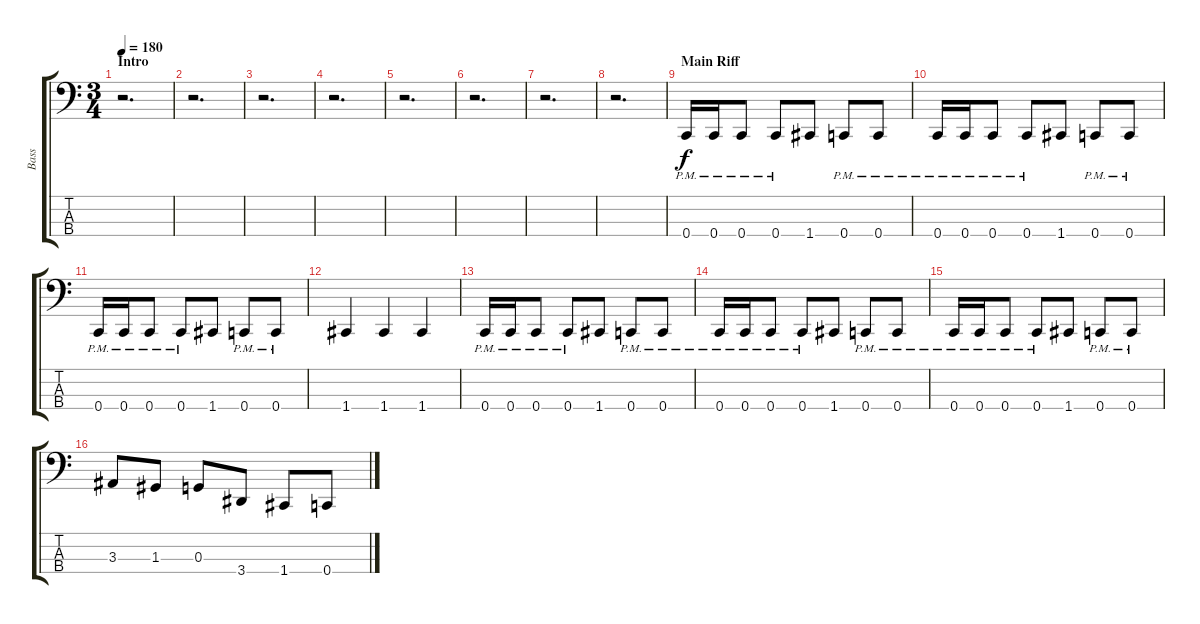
\track ("Bass" "Bass") {instrument electricbassfinger}
\staff {score tabs}
\tuning (F2 C2 G1 C1) {hide}
\ts (3 4)
\section ("" "Intro")
\tempo 180
\clef f4
\ks c
r.2{d dy f instrument electricbassfinger} |
r.2{d} |
r.2{d} |
r.2{d} |
r.2{d} |
r.2{d} |
r.2{d} |
r.2{d} |
\section ("" "Main Riff")
0.4{pm}.16 0.4{pm}.16 0.4{pm}.8 0.4{pm}.8 1.4.8 0.4{pm}.8 0.4{pm}.8 |
0.4{pm}.16 0.4{pm}.16 0.4{pm}.8 0.4{pm}.8 1.4.8 0.4{pm}.8 0.4{pm}.8 |
0.4{pm}.16 0.4{pm}.16 0.4{pm}.8 0.4{pm}.8 1.4.8 0.4{pm}.8 0.4{pm}.8 |
1.4.4 1.4.4 1.4.4 |
0.4{pm}.16 0.4{pm}.16 0.4{pm}.8 0.4{pm}.8 1.4.8 0.4{pm}.8 0.4{pm}.8 |
0.4{pm}.16 0.4{pm}.16 0.4{pm}.8 0.4{pm}.8 1.4.8 0.4{pm}.8 0.4{pm}.8 |
0.4{pm}.16 0.4{pm}.16 0.4{pm}.8 0.4{pm}.8 1.4.8 0.4{pm}.8 0.4{pm}.8 |
3.3.8 1.3.8 0.3.8 3.4.8 1.4.8 0.4.8
